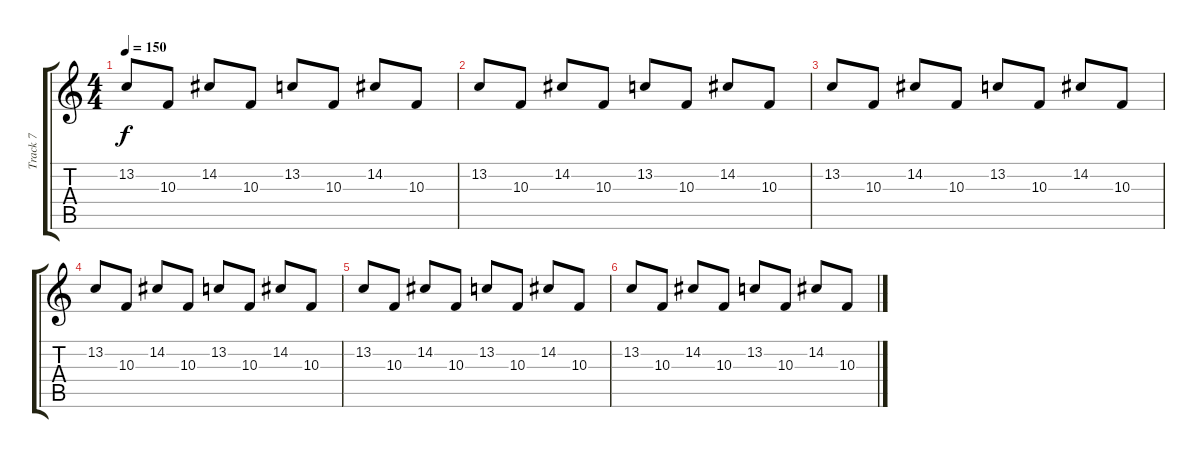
\track ("Track 7" "Track 7") {instrument harpsichord}
\staff {score tabs}
\tuning (E4 B3 G3 D3 A2 E2) {hide}
\ts (4 4)
\tempo 150
\clef g2
\ks c
13.2.8{dy f} 10.3.8 14.2.8 10.3.8 13.2.8 10.3.8 14.2.8 10.3.8 |
13.2.8 10.3.8 14.2.8 10.3.8 13.2.8 10.3.8 14.2.8 10.3.8 |
13.2.8 10.3.8 14.2.8 10.3.8 13.2.8 10.3.8 14.2.8 10.3.8 |
13.2.8 10.3.8 14.2.8 10.3.8 13.2.8 10.3.8 14.2.8 10.3.8 |
13.2.8 10.3.8 14.2.8 10.3.8 13.2.8 10.3.8 14.2.8 10.3.8 |
13.2.8 10.3.8 14.2.8 10.3.8 13.2.8 10.3.8 14.2.8 10.3.8
